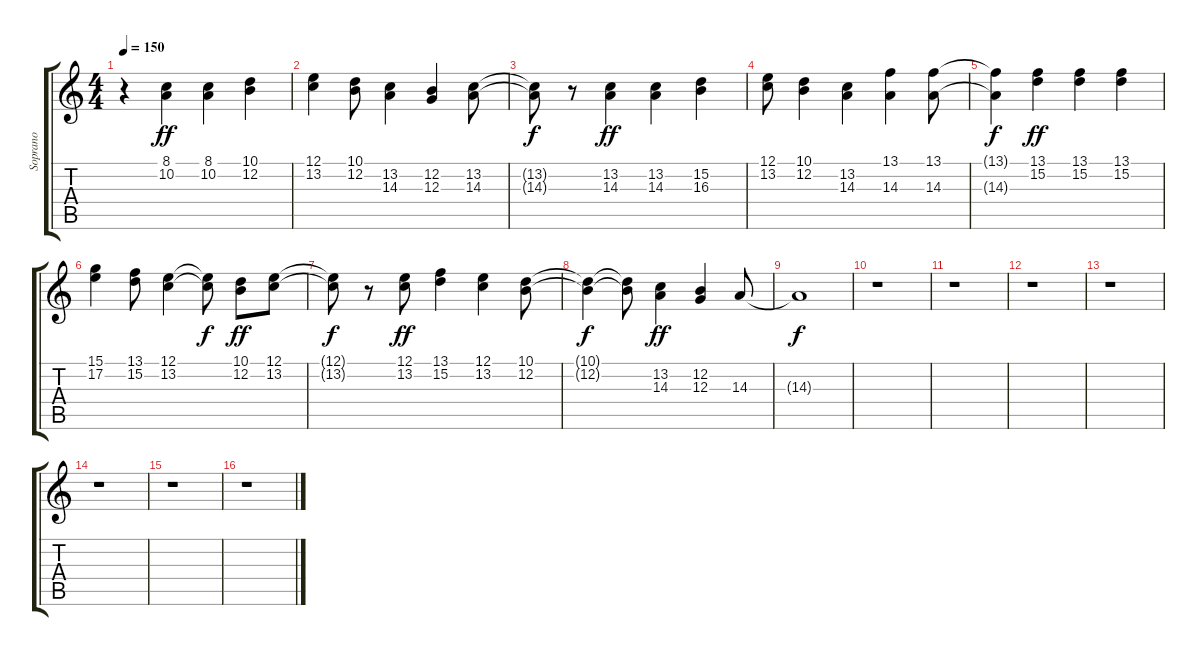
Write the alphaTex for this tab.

\track ("Soprano" "Soprano") {instrument choiraahs}
\staff {score tabs}
\tuning (E4 B3 G3 D3 A2 E2) {hide}
\ts (4 4)
\tempo 150
\clef g2
\ks c
r.4{dy f} (8.1 10.2).4{dy ff} (8.1 10.2).4 (10.1 12.2).4 |
(12.1 13.2).4 (10.1 12.2).8 (13.2 14.3).4 (12.2 12.3).4 (13.2 14.3).8 |
(13.2{t} 14.3{t}).8{dy f} r.8 (13.2 14.3).4{dy ff} (13.2 14.3).4 (15.2 16.3).4 |
(12.1 13.2).8 (10.1 12.2).4 (13.2 14.3).4 (13.1 14.3).4 (13.1 14.3).8 |
(13.1{t} 14.3{t}).4{dy f} (13.1 15.2).4{dy ff} (13.1 15.2).4 (13.1 15.2).4 |
(15.1 17.2).4 (13.1 15.2).8 (12.1 13.2).4 (12.1{t} 13.2{t}).8{dy f} (10.1 12.2).8{dy ff} (12.1 13.2).8 |
(12.1{t} 13.2{t}).8{dy f} r.8 (12.1 13.2).8{dy ff} (13.1 15.2).4 (12.1 13.2).4 (10.1 12.2).8 |
(10.1{t} 12.2{t}).4{dy f} (10.1{t} 12.2{t}).8 (13.2 14.3).4{dy ff} (12.2 12.3).4 14.3.8 |
14.3{t}.1{dy f} |
r.1 |
r.1 |
r.1 |
r.1 |
r.1 |
r.1 |
r.1
